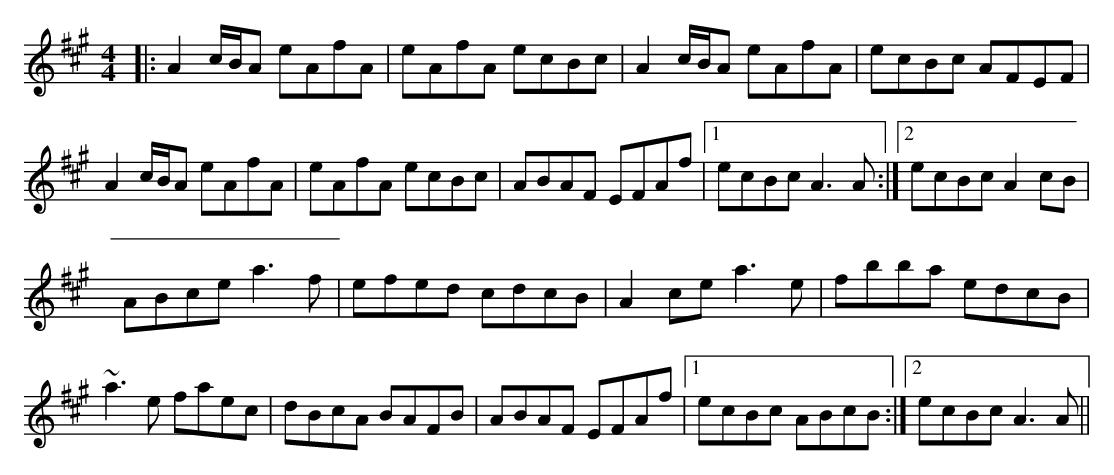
X:1
M:4/4
K:A
|:A2 c/B/A eAfA|eAfA ecBc|A2 c/B/A eAfA|ecBc AFEF|
A2 c/B/A eAfA|eAfA ecBc|ABAF EFAf|1 ecBc A3 A:|2 ecBc A2 cB|
ABce a3 f|efed cdcB|A2 ce a3 e|fbba edcB|
~a3 e faec|dBcA BAFB|ABAF EFAf|1 ecBc ABcB:|2 ecBc A3 A||
